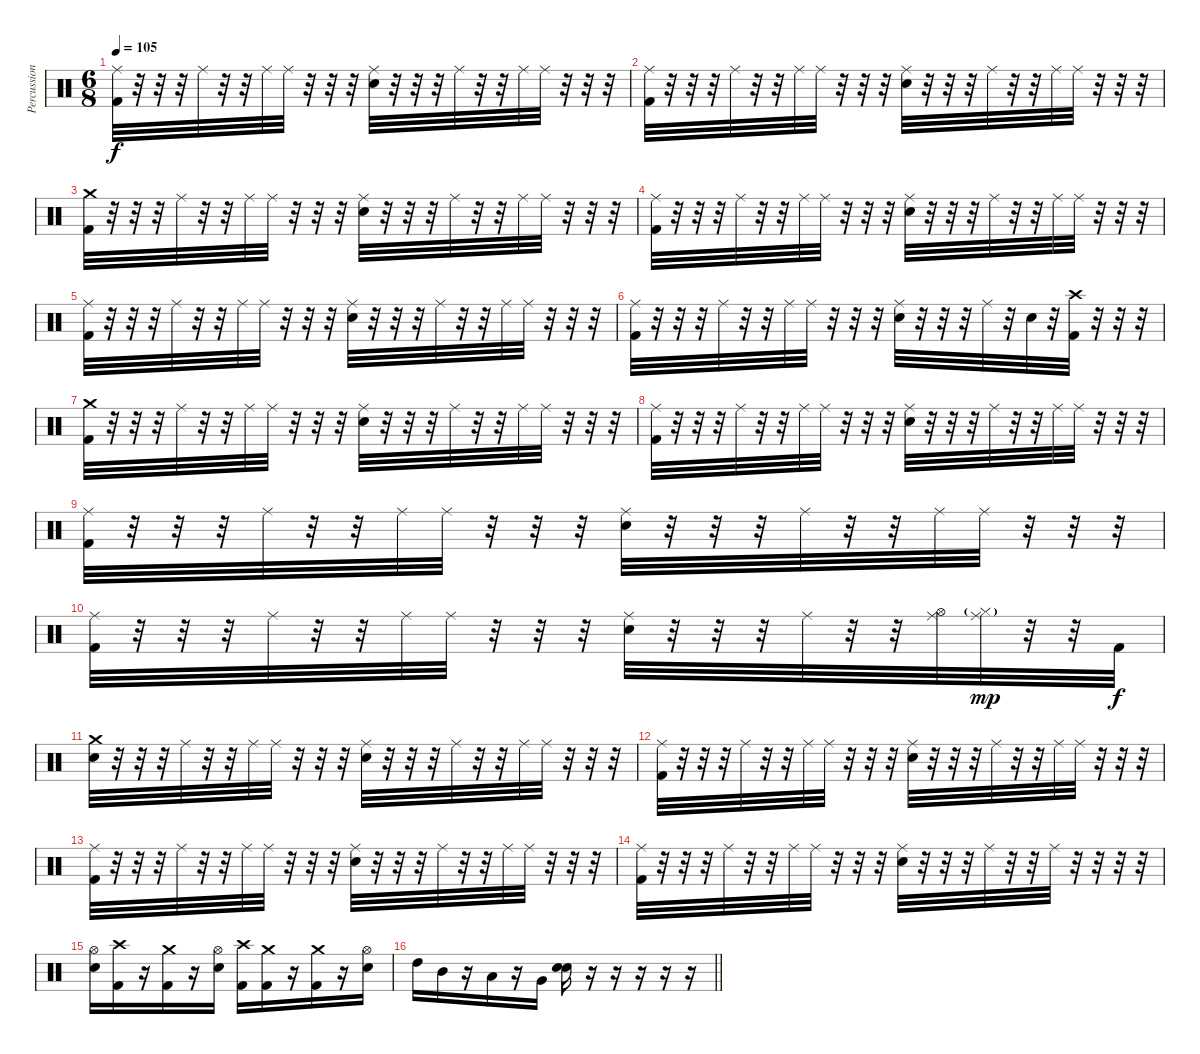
\track ("Percussion" "Percussion") {instrument percussion}
\staff {score}
\articulation defaults
\ts (6 8)
\tempo 105
\clef neutral
\ks c
("Ride (middle)" "Kick (hit) 2").32{dy f} r.32 r.32 r.32 "Ride (middle)".32 r.32 r.32 "Ride (middle)".32 "Ride (middle)".32 r.32 r.32 r.32 ("Ride (middle)" "Electric Snare (hit)").32 r.32 r.32 r.32 "Ride (middle)".32 r.32 r.32 "Ride (middle)".32 "Ride (middle)".32 r.32 r.32 r.32 |
("Ride (middle)" "Kick (hit) 2").32 r.32 r.32 r.32 "Ride (middle)".32 r.32 r.32 "Ride (middle)".32 "Ride (middle)".32 r.32 r.32 r.32 ("Ride (middle)" "Electric Snare (hit)").32 r.32 r.32 r.32 "Ride (middle)".32 r.32 r.32 "Ride (middle)".32 "Ride (middle)".32 r.32 r.32 r.32 |
("Crash medium (hit)" "Kick (hit) 2").32 r.32 r.32 r.32 "Ride (middle)".32 r.32 r.32 "Ride (middle)".32 "Ride (middle)".32 r.32 r.32 r.32 ("Ride (middle)" "Electric Snare (hit)").32 r.32 r.32 r.32 "Ride (middle)".32 r.32 r.32 "Ride (middle)".32 "Ride (middle)".32 r.32 r.32 r.32 |
("Ride (middle)" "Kick (hit) 2").32 r.32 r.32 r.32 "Ride (middle)".32 r.32 r.32 "Ride (middle)".32 "Ride (middle)".32 r.32 r.32 r.32 ("Ride (middle)" "Electric Snare (hit)").32 r.32 r.32 r.32 "Ride (middle)".32 r.32 r.32 "Ride (middle)".32 "Ride (middle)".32 r.32 r.32 r.32 |
("Ride (middle)" "Kick (hit) 2").32 r.32 r.32 r.32 "Ride (middle)".32 r.32 r.32 "Ride (middle)".32 "Ride (middle)".32 r.32 r.32 r.32 ("Ride (middle)" "Electric Snare (hit)").32 r.32 r.32 r.32 "Ride (middle)".32 r.32 r.32 "Ride (middle)".32 "Ride (middle)".32 r.32 r.32 r.32 |
("Ride (middle)" "Kick (hit) 2").32 r.32 r.32 r.32 "Ride (middle)".32 r.32 r.32 "Ride (middle)".32 "Ride (middle)".32 r.32 r.32 r.32 ("Ride (middle)" "Electric Snare (hit)").32 r.32 r.32 r.32 "Ride (middle)".32 r.32 "Electric Snare (hit)".32 r.32 ("Crash high (hit)" "Kick (hit) 2").32 r.32 r.32 r.32 |
("Crash medium (hit)" "Kick (hit) 2").32 r.32 r.32 r.32 "Ride (middle)".32 r.32 r.32 "Ride (middle)".32 "Ride (middle)".32 r.32 r.32 r.32 ("Ride (middle)" "Electric Snare (hit)").32 r.32 r.32 r.32 "Ride (middle)".32 r.32 r.32 "Ride (middle)".32 "Ride (middle)".32 r.32 r.32 r.32 |
("Ride (middle)" "Kick (hit) 2").32 r.32 r.32 r.32 "Ride (middle)".32 r.32 r.32 "Ride (middle)".32 "Ride (middle)".32 r.32 r.32 r.32 ("Ride (middle)" "Electric Snare (hit)").32 r.32 r.32 r.32 "Ride (middle)".32 r.32 r.32 "Ride (middle)".32 "Ride (middle)".32 r.32 r.32 r.32 |
("Ride (middle)" "Kick (hit) 2").32 r.32 r.32 r.32 "Ride (middle)".32 r.32 r.32 "Ride (middle)".32 "Ride (middle)".32 r.32 r.32 r.32 ("Ride (middle)" "Electric Snare (hit)").32 r.32 r.32 r.32 "Ride (middle)".32 r.32 r.32 "Ride (middle)".32 "Ride (middle)".32 r.32 r.32 r.32 |
("Ride (middle)" "Kick (hit) 2").32 r.32 r.32 r.32 "Ride (middle)".32 r.32 r.32 "Ride (middle)".32 "Ride (middle)".32 r.32 r.32 r.32 ("Ride (middle)" "Electric Snare (hit)").32 r.32 r.32 r.32 "Ride (middle)".32 r.32 r.32 ("Ride (middle)" "Hi-Hat (open)").32 ("Ride (middle)" "Hi-Hat (closed)"{g}).32{dy mp} r.32 r.32 "Kick (hit) 2".32{dy f} |
("Crash medium (hit)" "Electric Snare (hit)").32 r.32 r.32 r.32 "Ride (middle)".32 r.32 r.32 "Ride (middle)".32 "Ride (middle)".32 r.32 r.32 r.32 ("Ride (middle)" "Electric Snare (hit)").32 r.32 r.32 r.32 "Ride (middle)".32 r.32 r.32 "Ride (middle)".32 "Ride (middle)".32 r.32 r.32 r.32 |
("Ride (middle)" "Kick (hit) 2").32 r.32 r.32 r.32 "Ride (middle)".32 r.32 r.32 "Ride (middle)".32 "Ride (middle)".32 r.32 r.32 r.32 ("Ride (middle)" "Electric Snare (hit)").32 r.32 r.32 r.32 "Ride (middle)".32 r.32 r.32 "Ride (middle)".32 "Ride (middle)".32 r.32 r.32 r.32 |
("Ride (middle)" "Kick (hit) 2").32 r.32 r.32 r.32 "Ride (middle)".32 r.32 r.32 "Ride (middle)".32 "Ride (middle)".32 r.32 r.32 r.32 ("Ride (middle)" "Electric Snare (hit)").32 r.32 r.32 r.32 "Ride (middle)".32 r.32 r.32 "Ride (middle)".32 "Ride (middle)".32 r.32 r.32 r.32 |
("Ride (middle)" "Kick (hit) 2").32 r.32 r.32 r.32 "Ride (middle)".32 r.32 r.32 "Ride (middle)".32 "Ride (middle)".32 r.32 r.32 r.32 ("Ride (middle)" "Electric Snare (hit)").32 r.32 r.32 r.32 "Ride (middle)".32 r.32 r.32 "Ride (middle)".32 r.32 r.32 r.32 r.32 |
("Hi-Hat (open)" "Electric Snare (hit)").16 ("Crash high (hit)" "Kick (hit) 2").16 r.16 ("Crash medium (hit)" "Kick (hit) 2").16 r.16 ("Hi-Hat (open)" "Electric Snare (hit)").16 ("Crash high (hit)" "Kick (hit) 2").16 ("Crash medium (hit)" "Kick (hit) 2").16 r.16 ("Crash medium (hit)" "Kick (hit) 2").16 r.16 ("Hi-Hat (open)" "Electric Snare (hit)").16 |
\barLineRight lightlight "High Tom (hit)".16 "Mid Tom (hit)".16
r.16 "Low Tom (hit)".16 r.16 "Very Low Tom (hit)".16 ("Electric Snare (hit)" "Electric Snare (hit)").16{bu 60} r.16 r.16 r.16 r.16 r.16
